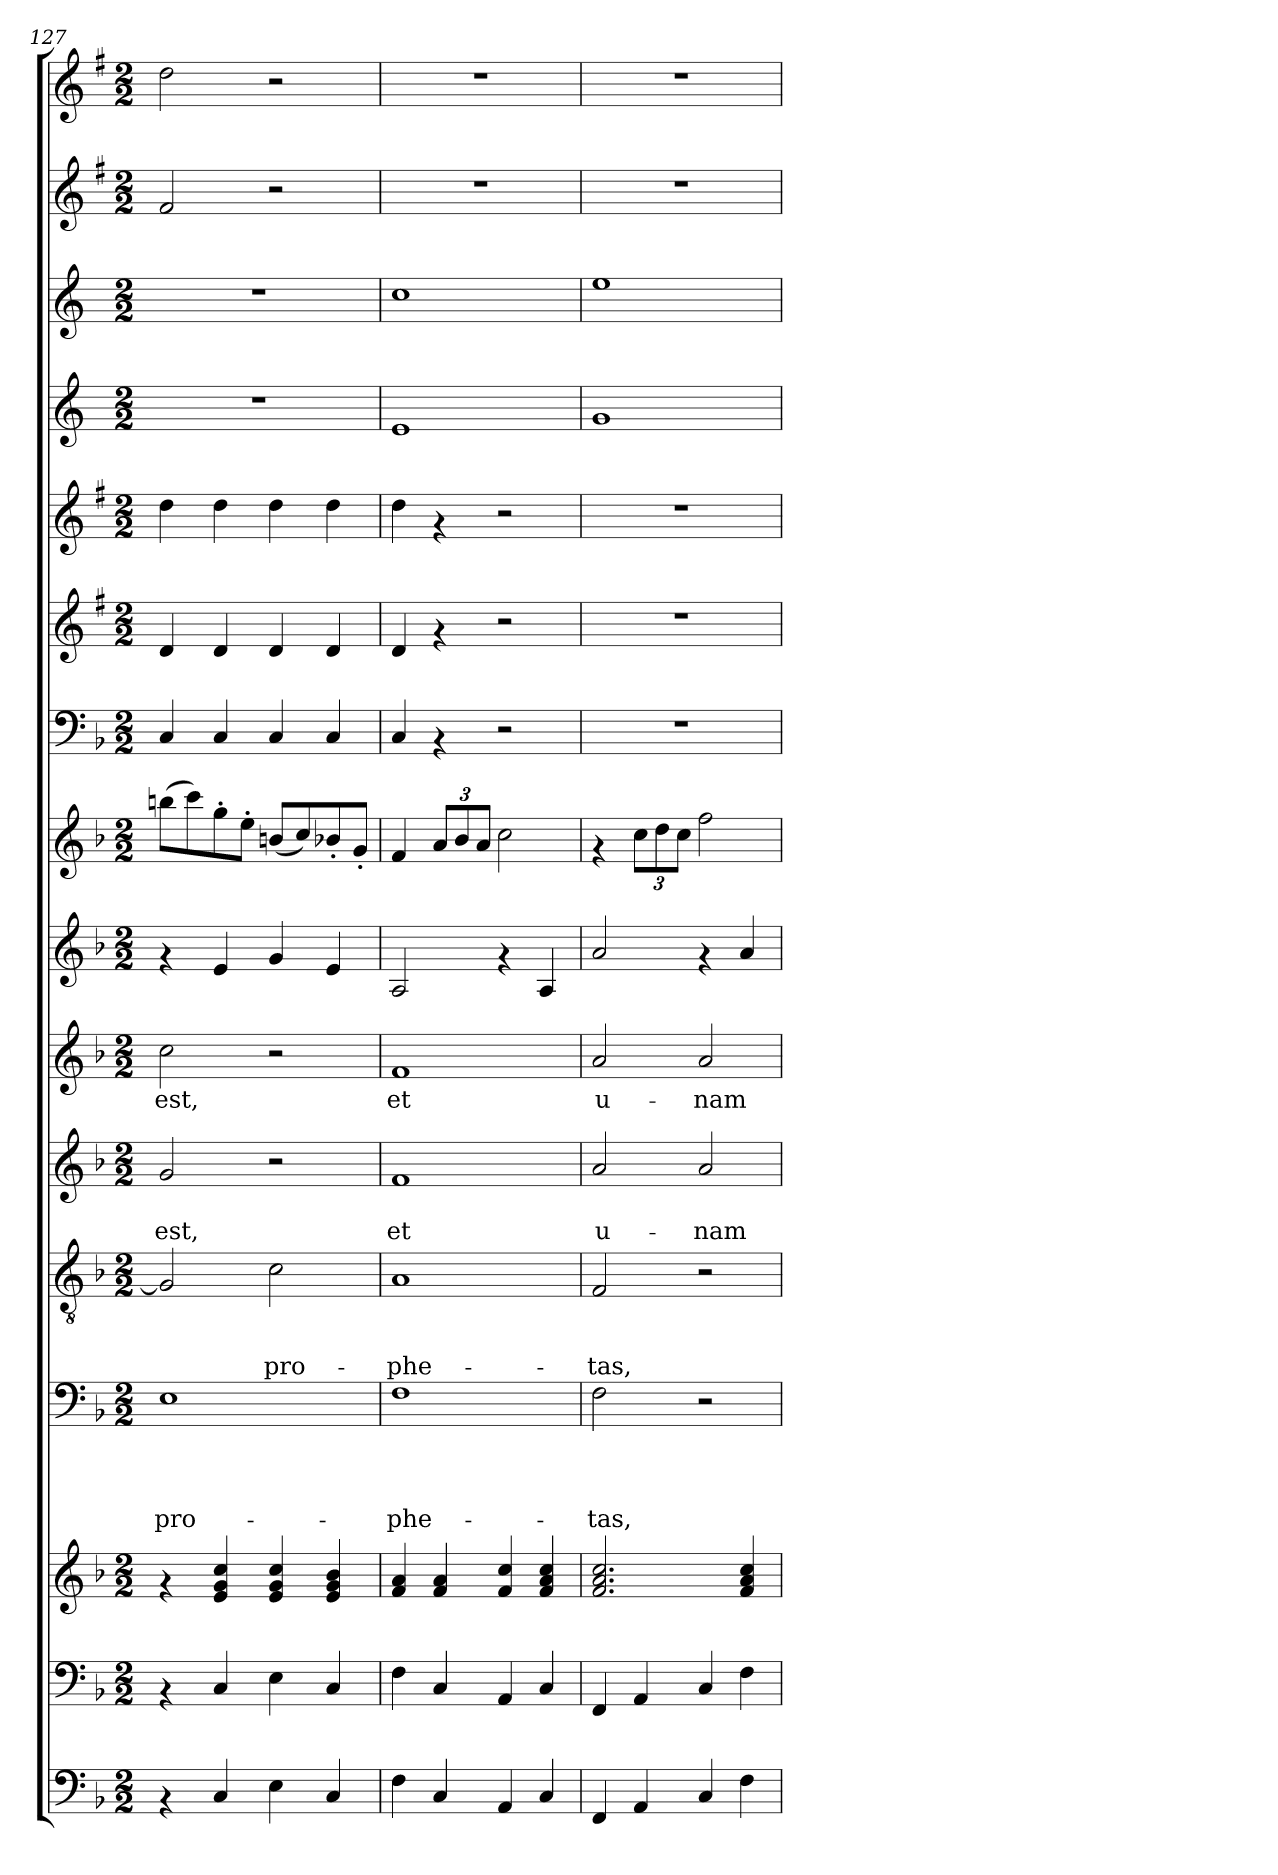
**kern	**kern	**kern	**kern	**text	**text	**text	**text	**kern	**text	**text	**text	**kern	**text	**text	**kern	**text	**kern	**kern	**kern	**kern	**kern	**kern	**kern	**kern	**kern
*part15	*part14	*part14	*part13	*part13	*part13	*part13	*part13	*part12	*part12	*part12	*part12	*part11	*part11	*part11	*part10	*part10	*part9	*part8	*part7	*part6	*part5	*part4	*part3	*part2	*part1
*staff16	*staff15	*staff14	*staff13	*staff13	*staff13	*staff13	*staff13	*staff12	*staff12	*staff12	*staff12	*staff11	*staff11	*staff11	*staff10	*staff10	*staff9	*staff8	*staff7	*staff6	*staff5	*staff4	*staff3	*staff2	*staff1
*clefF4	*clefF4	*clefG2	*clefF4	*	*	*	*	*clefGv2	*	*	*	*clefG2	*	*	*clefG2	*	*clefG2	*clefG2	*clefF4	*clefG2	*clefG2	*clefG2	*clefG2	*clefG2	*clefG2
*	*	*	*	*	*	*	*	*	*	*	*	*	*	*	*	*	*	*	*	*ITrd1c2	*ITrd1c2	*ITrd-3c-5	*ITrd-3c-5	*ITrd1c2	*ITrd1c2
*k[b-]	*k[b-]	*k[b-]	*k[b-]	*	*	*	*	*k[b-]	*	*	*	*k[b-]	*	*	*k[b-]	*	*k[b-]	*k[b-]	*k[b-]	*k[b-]	*k[b-]	*k[b-]	*k[b-]	*k[b-]	*k[b-]
*F:	*F:	*F:	*F:	*	*	*	*	*F:	*	*	*	*F:	*	*	*F:	*	*F:	*F:	*F:	*F:	*F:	*F:	*F:	*F:	*F:
*M2/2	*M2/2	*M2/2	*M2/2	*	*	*	*	*M2/2	*	*	*	*M2/2	*	*	*M2/2	*	*M2/2	*M2/2	*M2/2	*M2/2	*M2/2	*M2/2	*M2/2	*M2/2	*M2/2
=127	=127	=127	=127	=127	=127	=127	=127	=127	=127	=127	=127	=127	=127	=127	=127	=127	=127	=127	=127	=127	=127	=127	=127	=127	=127
!	!	!	!	!	!	!	!LO:LY:b	!	!	!	!	!	!	!LO:LY:b	!	!LO:LY:b	!	!	!	!	!	!	!	!	!
4rAA	4rAA	4rf	1E	.	.	.	pro-	2G/]	.	.	.	2g/	.	est,	2cc\	est,	4rf	(>8bbn\L	4C/	4c/	4cc\	1r	1r	2e/	2cc\
.	.	.	.	.	.	.	.	.	.	.	.	.	.	.	.	.	.	8ccc\)	.	.	.	.	.	.	.
4C/	4C/	4e/ 4g/ 4cc/	.	.	.	.	.	.	.	.	.	.	.	.	.	.	4e/	8gg'>\	4C/	4c/	4cc\	.	.	.	.
.	.	.	.	.	.	.	.	.	.	.	.	.	.	.	.	.	.	8ee'>\J	.	.	.	.	.	.	.
!	!	!	!	!	!	!	!	!	!	!	!LO:LY:b	!	!	!	!	!	!	!	!	!	!	!	!	!	!
4E\	4E\	4e/ 4g/ 4cc/	.	.	.	.	.	2c\	.	.	pro-	2r	.	.	2r	.	4g/	(<8bn/L	4C/	4c/	4cc\	.	.	2r	2r
.	.	.	.	.	.	.	.	.	.	.	.	.	.	.	.	.	.	8cc/)	.	.	.	.	.	.	.
4C/	4C/	4e/ 4g/ 4b-/	.	.	.	.	.	.	.	.	.	.	.	.	.	.	4e/	8b-X'</	4C/	4c/	4cc\	.	.	.	.
.	.	.	.	.	.	.	.	.	.	.	.	.	.	.	.	.	.	8g'</J	.	.	.	.	.	.	.
!!LO:PB:g=z
=128	=128	=128	=128	=128	=128	=128	=128	=128	=128	=128	=128	=128	=128	=128	=128	=128	=128	=128	=128	=128	=128	=128	=128	=128	=128
!	!	!	!	!	!	!	!LO:LY:b	!	!	!	!LO:LY:b	!	!	!LO:LY:b	!	!LO:LY:b	!	!	!	!	!	!	!	!	!
4F\	4F\	4f/ 4a/	1F	.	.	.	-phe-	1A	.	.	-phe-	1f	.	et	1f	et	2A/	4f/	4C/	4c/	4cc\	1a	1ff	1r	1r
*	*	*	*	*	*	*	*	*	*	*	*	*	*	*	*	*	*	*Xbrackettup	*	*	*	*	*	*	*
4C/	4C/	4f/ 4a/	.	.	.	.	.	.	.	.	.	.	.	.	.	.	.	12a/L	4rAA	4rf	4rf	.	.	.	.
.	.	.	.	.	.	.	.	.	.	.	.	.	.	.	.	.	.	12b-/	.	.	.	.	.	.	.
.	.	.	.	.	.	.	.	.	.	.	.	.	.	.	.	.	.	12a/J	.	.	.	.	.	.	.
4AA/	4AA/	4f/ 4cc/	.	.	.	.	.	.	.	.	.	.	.	.	.	.	4rf	2cc\	2r	2r	2r	.	.	.	.
4C/	4C/	4f/ 4a/ 4cc/	.	.	.	.	.	.	.	.	.	.	.	.	.	.	4A/	.	.	.	.	.	.	.	.
=129	=129	=129	=129	=129	=129	=129	=129	=129	=129	=129	=129	=129	=129	=129	=129	=129	=129	=129	=129	=129	=129	=129	=129	=129	=129
!	!	!	!	!	!	!	!LO:LY:b	!	!	!	!LO:LY:b	!	!	!LO:LY:b	!	!LO:LY:b	!	!	!	!	!	!	!	!	!
4FF/	4FF/	2.f/ 2.a/ 2.cc/	2F\	.	.	.	-tas,	2F/	.	.	-tas,	2a/	.	u-	2a/	u-	2a/	4rf	1r	1r	1r	1cc	1aa	1r	1r
4AA/	4AA/	.	.	.	.	.	.	.	.	.	.	.	.	.	.	.	.	12cc\L	.	.	.	.	.	.	.
.	.	.	.	.	.	.	.	.	.	.	.	.	.	.	.	.	.	12dd\	.	.	.	.	.	.	.
.	.	.	.	.	.	.	.	.	.	.	.	.	.	.	.	.	.	12cc\J	.	.	.	.	.	.	.
!	!	!	!	!	!	!	!	!	!	!	!	!	!	!LO:LY:b	!	!LO:LY:b	!	!	!	!	!	!	!	!	!
4C/	4C/	.	2r	.	.	.	.	2r	.	.	.	2a/	.	-nam	2a/	-nam	4rf	2ff\	.	.	.	.	.	.	.
4F\	4F\	4f/ 4a/ 4cc/	.	.	.	.	.	.	.	.	.	.	.	.	.	.	4a/	.	.	.	.	.	.	.	.
=	=	=	=	=	=	=	=	=	=	=	=	=	=	=	=	=	=	=	=	=	=	=	=	=	=
*-	*-	*-	*-	*-	*-	*-	*-	*-	*-	*-	*-	*-	*-	*-	*-	*-	*-	*-	*-	*-	*-	*-	*-	*-	*-
